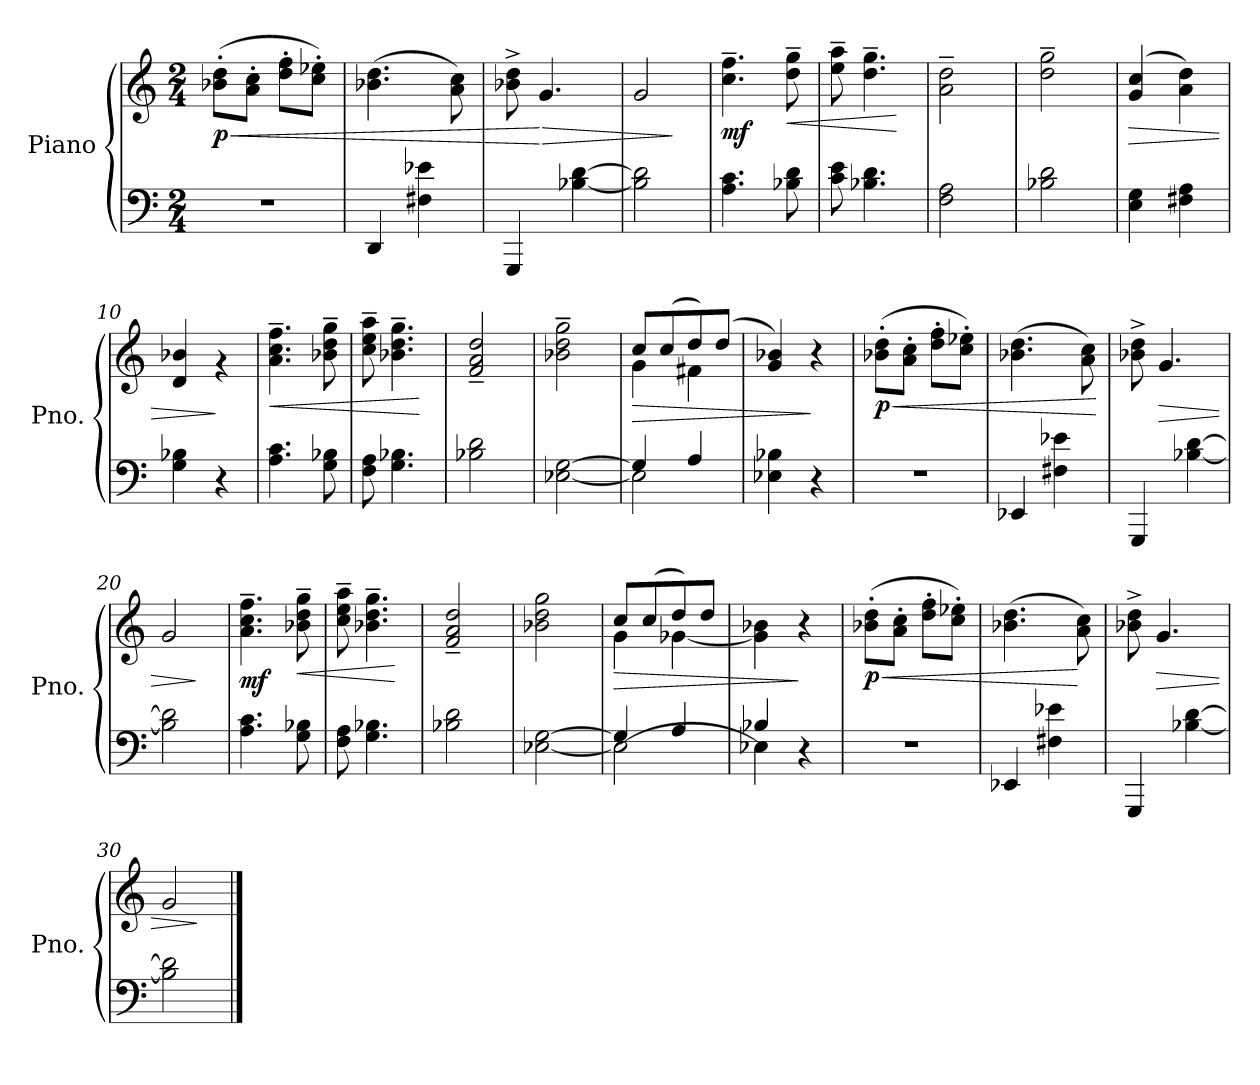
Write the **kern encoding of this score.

**kern	**kern	**dynam
*part1	*part1	*part1
*staff2	*staff1	*staff1/2
*I"Piano	*	*
*I'Pno.	*	*
*clefF4	*clefG2	*
*k[]	*k[]	*
*M2/4	*M2/4	*
*MM140	*MM140	*
=1	=1	=1
!	!	!LO:HP:b
!	!	!LO:DY:n=1:b
2r	(>8b-X\' 8dd\'L	< p
.	8a\' 8cc\'J	.
.	8dd\' 8ff\'L	.
.	8cc\' 8ee-X\'J)	.
=2	=2	=2
4DD/	(>4.b-X\ 4.dd\	.
4F#X\ 4e-X\	.	.
.	8a\ 8cc\)	.
=3	=3	=3
4GGG/	8b-X\^ 8dd\^	.
!	!	!LO:HP:n=1:b
.	4.g/	[ >
[4B-X\ [4d\	.	.
=4	=4	=4
2B-\] 2d\]	2g/	.
.	.	]
=5	=5	=5
!	!	!LO:DY:b
4.A\ 4.c\	4.cc\~ 4.ff\~	mf
!	!	!LO:HP:b
8B-X\ 8d\	8dd\~ 8gg\~	<
=6	=6	=6
8c\ 8e\	8ee\~ 8aa\~	.
4.B-X\ 4.d\	4.dd\~ 4.gg\~	.
.	.	[
=7	=7	=7
2F\ 2A\	2a\~ 2dd\~	.
=8	=8	=8
2B-X\ 2d\	2dd\~ 2gg\~	.
=9	=9	=9
!	!	!LO:HP:b
4E\ 4G\	(>4g/ 4cc/	>
4F#X\ 4A\	4a\ 4dd\)	.
=10	=10	=10
4G\ 4B-X\	4d/ 4b-X/	.
4r	4rg	]
=11	=11	=11
!	!	!LO:HP:b
4.A\ 4.c\	4.a\~ 4.cc\~ 4.ff\~	<
8G\ 8B-X\	8b-X\~ 8dd\~ 8gg\~	.
!!LO:LB:g=z
=12	=12	=12
8F\ 8A\	8cc\~ 8ee\~ 8aa\~	.
4.G\ 4.B-X\	4.b-X\~ 4.dd\~ 4.gg\~	.
.	.	[
=13	=13	=13
2B-X\ 2d\	2f/~ 2a/~ 2dd/~	.
=14	=14	=14
[2E-X\ [2G\	2b-X\~ 2dd\~ 2gg\~	.
=15	=15	=15
*^	*	*
!	!	!	!LO:HP:b
*	*	*^	*
4G/]	2E-\]	8cc/L	4g\	>
.	.	(>8cc/	.	.
4A/	.	8dd/)	4f#X\	.
.	.	(>8dd/J	.	.
*v	*v	*	*	*
*	*v	*v	*
=16	=16	=16
4E-X\ 4B-X\	4g/ 4b-X/)	.
4r	4r	]
=17	=17	=17
!	!	!LO:HP:b
!	!	!LO:DY:n=1:b
2r	(>8b-X\' 8dd\'L	< p
.	8a\' 8cc\'J	.
.	8dd\' 8ff\'L	.
.	8cc\' 8ee-X\'J)	.
=18	=18	=18
4EE-X/	(>4.b-X\ 4.dd\	.
4F#X\ 4e-X\	.	.
.	8a\ 8cc\)	.
.	.	[
=19	=19	=19
4GGG/	8b-X\^ 8dd\^	.
!	!	!LO:HP:b
.	4.g/	>
[4B-X\ [4d\	.	.
=20	=20	=20
2B-\] 2d\]	2g/	.
.	.	]
=21	=21	=21
!	!	!LO:DY:b
4.A\ 4.c\	4.a\~ 4.cc\~ 4.ff\~	mf
!	!	!LO:HP:b
8G\ 8B-X\	8b-X\~ 8dd\~ 8gg\~	<
=22	=22	=22
8F\ 8A\	8cc\~ 8ee\~ 8aa\~	.
4.G\ 4.B-X\	4.b-X\~ 4.dd\~ 4.gg\~	.
.	.	[
!!LO:LB:g=z
=23	=23	=23
2B-X\ 2d\	2f/~ 2a/~ 2dd/~	.
=24	=24	=24
[2E-X\ [2G\	2b-X\ 2dd\ 2gg\	.
=25	=25	=25
*^	*	*
!	!	!	!LO:HP:b
*	*	*^	*
2E-\_	4G/]	8cc/L	4g\	>
.	.	(>8cc/	.	.
.	4A/	8dd/)	[4g-X\	.
.	.	8dd/J	.	.
*	*	*v	*v	*
=26	=26	=26	=26
4B-X/	4E-X\]	4g-\] 4b-X\	.
4r	4ryy	4r	]
=27	=27	=27	=27
!	!	!	!LO:HP:b
!	!	!	!LO:DY:n=1:b
*v	*v	*	*
2r	(>8b-X\' 8dd\'L	< p
.	8a\' 8cc\'J	.
.	8dd\' 8ff\'L	.
.	8cc\' 8ee-X\'J)	.
=28	=28	=28
4EE-X/	(>4.b-X\ 4.dd\	.
4F#X\ 4e-X\	.	.
.	8a\ 8cc\)	[
=29	=29	=29
4GGG/	8b-X\^ 8dd\^	.
!	!	!LO:HP:b
.	4.g/	>
[4B-X\ [4d\	.	.
=30	=30	=30
2B-\] 2d\]	2g/	.
.	.	]
==	==	==
*-	*-	*-
